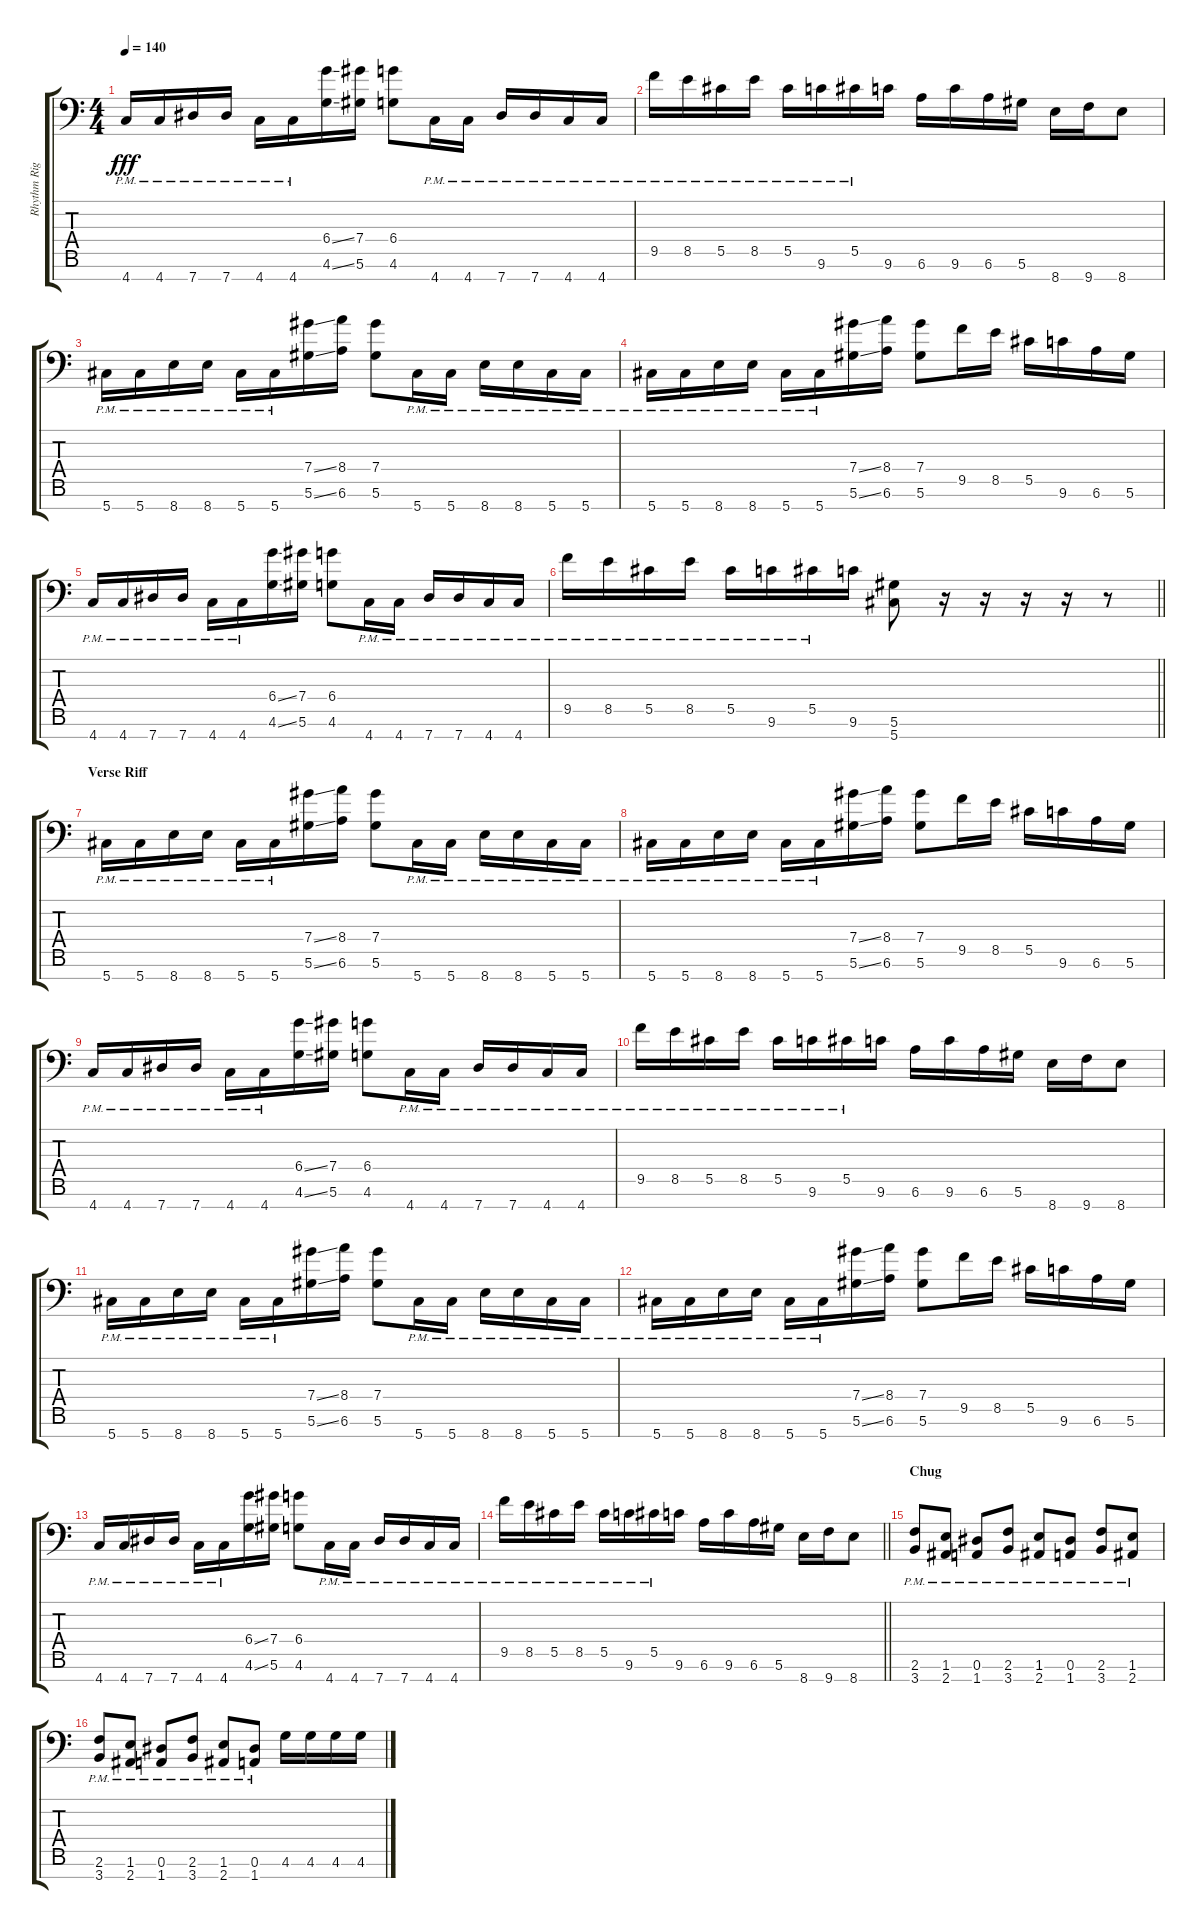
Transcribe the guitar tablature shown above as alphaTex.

\track ("Rhythm Right" "Rhythm Rig") {instrument overdrivenguitar}
\staff {score tabs}
\tuning (Eb4 Bb3 Gb3 Db3 Ab2 Eb2 Ab1) {hide}
\ts (4 4)
\tempo 140
\clef f4
\ks c
4.7{pm}.16{dy fff} 4.7{pm}.16 7.7{pm}.16 7.7{pm}.16 4.7{pm}.16 4.7{pm}.16 (6.4{ss} 4.6{ss}).16 (7.4 5.6).16 (6.4 4.6).8 4.7{pm}.16 4.7{pm}.16 7.7{pm}.16 7.7{pm}.16 4.7{pm}.16 4.7{pm}.16 |
9.5{pm}.16 8.5{pm}.16 5.5{pm}.16 8.5{pm}.16 5.5{pm}.16 9.6{pm}.16 5.5{pm}.16 9.6.16 6.6.16 9.6.16 6.6.16 5.6.16 8.7.16 9.7.16 8.7.8 |
5.7{pm}.16 5.7{pm}.16 8.7{pm}.16 8.7{pm}.16 5.7{pm}.16 5.7{pm}.16 (7.4{ss} 5.6{ss}).16 (8.4 6.6).16 (7.4 5.6).8 5.7{pm}.16 5.7{pm}.16 8.7{pm}.16 8.7{pm}.16 5.7{pm}.16 5.7{pm}.16 |
5.7{pm}.16 5.7{pm}.16 8.7{pm}.16 8.7{pm}.16 5.7{pm}.16 5.7{pm}.16 (7.4{ss} 5.6{ss}).16 (8.4 6.6).16 (7.4 5.6).8 9.5.16 8.5.16 5.5.16 9.6.16 6.6.16 5.6.16 |
4.7{pm}.16 4.7{pm}.16 7.7{pm}.16 7.7{pm}.16 4.7{pm}.16 4.7{pm}.16 (6.4{ss} 4.6{ss}).16 (7.4 5.6).16 (6.4 4.6).8 4.7{pm}.16 4.7{pm}.16 7.7{pm}.16 7.7{pm}.16 4.7{pm}.16 4.7{pm}.16 |
\barLineRight lightlight
9.5{pm}.16 8.5{pm}.16 5.5{pm}.16 8.5{pm}.16 5.5{pm}.16 9.6{pm}.16 5.5{pm}.16 9.6.16 (5.6 5.7).8 r.16 r.16 r.16 r.16 r.8 |
\section ("" "Verse Riff")
5.7{pm}.16 5.7{pm}.16 8.7{pm}.16 8.7{pm}.16 5.7{pm}.16 5.7{pm}.16 (7.4{ss} 5.6{ss}).16 (8.4 6.6).16 (7.4 5.6).8 5.7{pm}.16 5.7{pm}.16 8.7{pm}.16 8.7{pm}.16 5.7{pm}.16 5.7{pm}.16 |
5.7{pm}.16 5.7{pm}.16 8.7{pm}.16 8.7{pm}.16 5.7{pm}.16 5.7{pm}.16 (7.4{ss} 5.6{ss}).16 (8.4 6.6).16 (7.4 5.6).8 9.5.16 8.5.16 5.5.16 9.6.16 6.6.16 5.6.16 |
4.7{pm}.16 4.7{pm}.16 7.7{pm}.16 7.7{pm}.16 4.7{pm}.16 4.7{pm}.16 (6.4{ss} 4.6{ss}).16 (7.4 5.6).16 (6.4 4.6).8 4.7{pm}.16 4.7{pm}.16 7.7{pm}.16 7.7{pm}.16 4.7{pm}.16 4.7{pm}.16 |
9.5{pm}.16 8.5{pm}.16 5.5{pm}.16 8.5{pm}.16 5.5{pm}.16 9.6{pm}.16 5.5{pm}.16 9.6.16 6.6.16 9.6.16 6.6.16 5.6.16 8.7.16 9.7.16 8.7.8 |
5.7{pm}.16 5.7{pm}.16 8.7{pm}.16 8.7{pm}.16 5.7{pm}.16 5.7{pm}.16 (7.4{ss} 5.6{ss}).16 (8.4 6.6).16 (7.4 5.6).8 5.7{pm}.16 5.7{pm}.16 8.7{pm}.16 8.7{pm}.16 5.7{pm}.16 5.7{pm}.16 |
5.7{pm}.16 5.7{pm}.16 8.7{pm}.16 8.7{pm}.16 5.7{pm}.16 5.7{pm}.16 (7.4{ss} 5.6{ss}).16 (8.4 6.6).16 (7.4 5.6).8 9.5.16 8.5.16 5.5.16 9.6.16 6.6.16 5.6.16 |
4.7{pm}.16 4.7{pm}.16 7.7{pm}.16 7.7{pm}.16 4.7{pm}.16 4.7{pm}.16 (6.4{ss} 4.6{ss}).16 (7.4 5.6).16 (6.4 4.6).8 4.7{pm}.16 4.7{pm}.16 7.7{pm}.16 7.7{pm}.16 4.7{pm}.16 4.7{pm}.16 |
\barLineRight lightlight
9.5{pm}.16 8.5{pm}.16 5.5{pm}.16 8.5{pm}.16 5.5{pm}.16 9.6{pm}.16 5.5{pm}.16 9.6.16 6.6.16 9.6.16 6.6.16 5.6.16 8.7.16 9.7.16 8.7.8 |
\section ("" "Chug")
(2.6{pm} 3.7{pm}).8 (1.6{pm} 2.7{pm}).8 (0.6{pm} 1.7{pm}).8 (2.6{pm} 3.7{pm}).8 (1.6{pm} 2.7{pm}).8 (0.6{pm} 1.7{pm}).8 (2.6{pm} 3.7{pm}).8 (1.6{pm} 2.7{pm}).8 |
(2.6{pm} 3.7{pm}).8 (1.6{pm} 2.7{pm}).8 (0.6{pm} 1.7{pm}).8 (2.6{pm} 3.7{pm}).8 (1.6{pm} 2.7{pm}).8 (0.6{pm} 1.7{pm}).8 4.6.16 4.6.16 4.6.16 4.6.16
